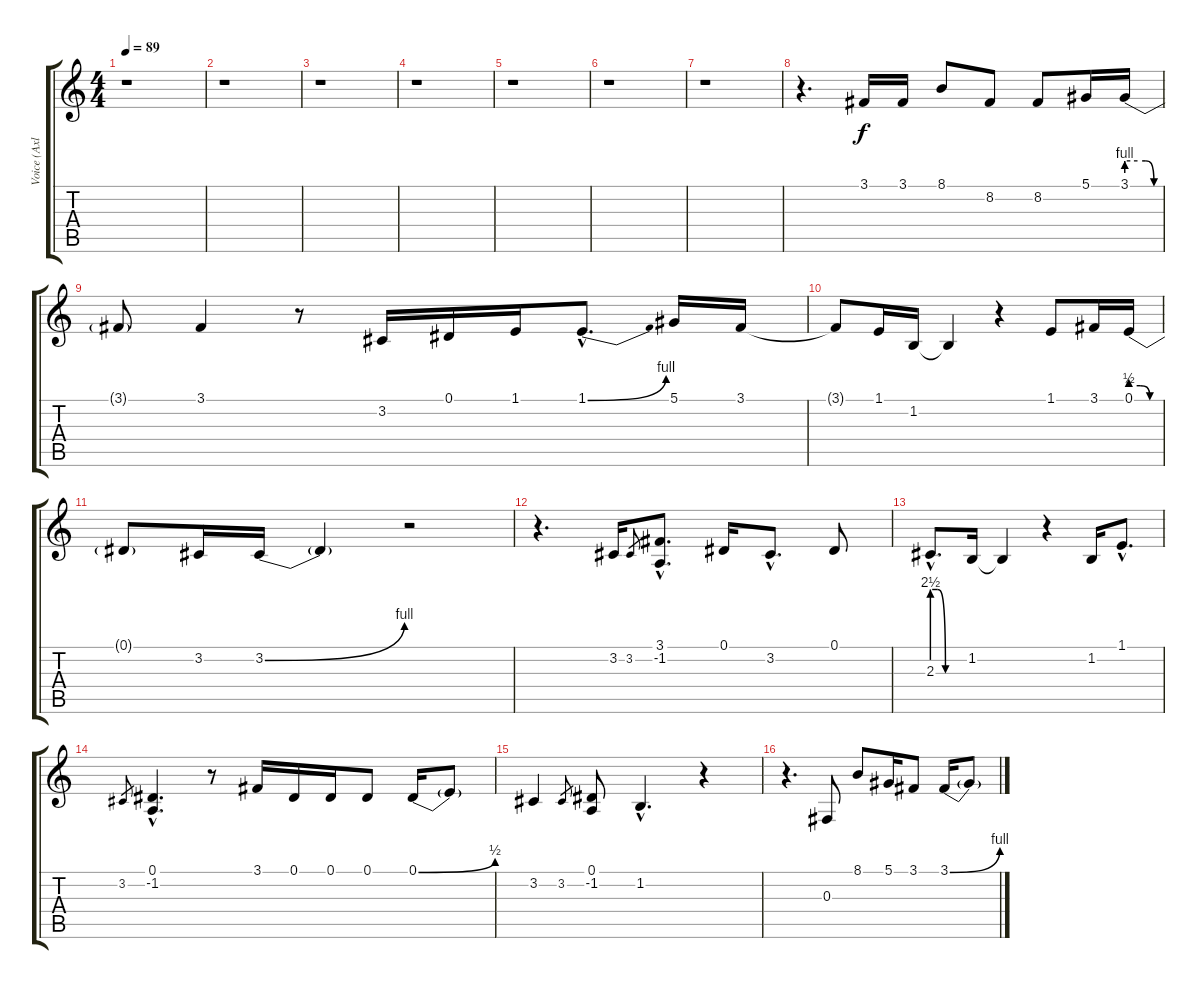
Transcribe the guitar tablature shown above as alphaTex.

\track ("Voice (Axl)" "Voice (Axl") {instrument lead2sawtooth}
\staff {score tabs}
\tuning (Eb4 Bb3 Gb3 Db3 Ab2 Eb2) {hide}
\ts (4 4)
\tempo 89
\clef g2
\ks c
r.1{dy f} |
r.1 |
r.1 |
r.1 |
r.1 |
r.1 |
r.1 |
r.4{d} 3.1.16 3.1.16 8.1.8 8.2.8 8.2.8 5.1.16 3.1{be (custom 0 4 20 4 35 4 50 0 60 0)}.16 |
3.1{t}.8 3.1.4 r.8 3.2.16 0.1.16 1.1.16 1.1{be (bend 0 0 60 4) hac}.8{d} 5.1.16 3.1.16 |
3.1{t}.8 1.1.16 1.2.16 1.2{t}.4 r.4 1.1.8 3.1.16 0.1{be (custom 0 2 20 2 40 0 60 0)}.16 |
0.1{t}.8 3.2.16 3.2{be (bend 0 0 60 4)}.16 3.2{t}.4 r.2 |
r.4{d} 3.2.16 3.2.8{gr} (3.1{hac} -1.2{hac}).8{d} 0.1.16 3.2{hac}.8{d} 0.1.8 |
2.3{be (custom 0 10 10 10 25 0 40 0 60 0) hac}.8{d} 1.2.16 1.2{t}.4 r.4 1.2.16 1.1{hac}.8{d} |
3.2.8{gr} (0.1{hac} -1.2{hac}).4{d} r.8 3.1.16 0.1.16 0.1.16 0.1.8 0.1{be (bend 0 0 60 2)}.16 0.1{t}.8 |
3.2.4 3.2.8{gr} (0.1 -1.2).8 1.2{hac}.4{d} r.4 |
r.4{d} 0.3.8 8.1.8 5.1.16 3.1.8 3.1{be (bend 0 0 60 4)}.16 3.1{t}.8
